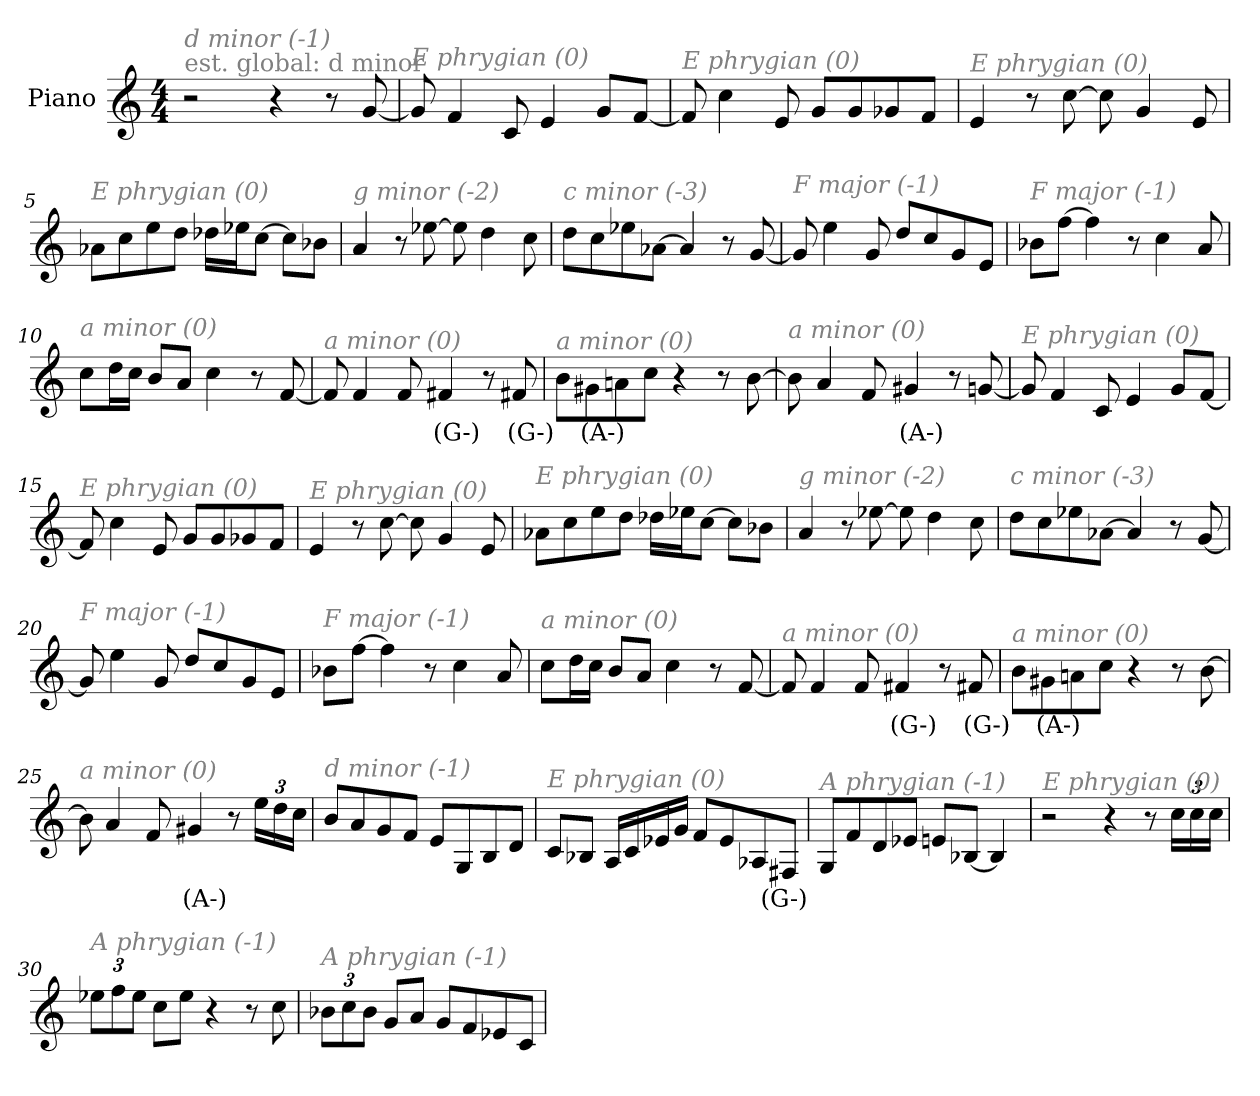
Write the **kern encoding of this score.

**kern	**text
*part1	*part1
*staff1	*staff1
*I"Piano	*
*I'Pno	*
*clefG2	*
*k[]	*
*M4/4	*
*MM200	*
=1	=1
!LO:TX:a:color=#808080:t=est. global&colon; d minor	!
!LO:TX:i:color=#808080:t=d minor (-1)	!
2r	.
4r	.
8r	.
[8g/	.
=2	=2
!LO:TX:i:color=#808080:t=E phrygian (0)	!
8g/]	.
4f/	.
8c/	.
4e/	.
8g/L	.
[8f/J	.
=3	=3
!LO:TX:i:color=#808080:t=E phrygian (0)	!
8f/]	.
4cc\	.
8e/	.
8g/L	.
8g/	.
8g-X/	.
8f/J	.
=4	=4
!LO:TX:i:color=#808080:t=E phrygian (0)	!
4e/	.
8r	.
[8cc\	.
8cc\]	.
4g/	.
8e/	.
!!LO:LB:g=z
=5	=5
!LO:TX:i:color=#808080:t=E phrygian (0)	!
8a-X\L	.
8cc\	.
8ee\	.
8dd\J	.
16dd-X\LL	.
16ee-X\J	.
[8cc\J	.
8cc\L]	.
8b-X\J	.
=6	=6
!LO:TX:i:color=#808080:t=g minor (-2)	!
4a/	.
8r	.
[8ee-X\	.
8ee-\]	.
4dd\	.
8cc\	.
=7	=7
!LO:TX:i:color=#808080:t=c minor (-3)	!
8dd\L	.
8cc\	.
8ee-X\	.
[8a-X\J	.
4a-/]	.
8r	.
[8g/	.
=8	=8
!LO:TX:i:color=#808080:t=F major (-1)	!
8g/]	.
4ee\	.
8g/	.
8dd/L	.
8cc/	.
8g/	.
8e/J	.
!!LO:LB:g=z
=9	=9
!LO:TX:i:color=#808080:t=F major (-1)	!
8b-X\L	.
[8ff\J	.
4ff\]	.
8r	.
4cc\	.
8a/	.
=10	=10
!LO:TX:i:color=#808080:t=a minor (0)	!
8cc\L	.
16dd\L	.
16cc\JJ	.
8b/L	.
8a/J	.
4cc\	.
8r	.
[8f/	.
=11	=11
!LO:TX:i:color=#808080:t=a minor (0)	!
8f/]	.
4f/	.
8f/	.
4f#Xi/	(G-)
8r	.
8f#Xi/	(G-)
=12	=12
!LO:TX:i:color=#808080:t=a minor (0)	!
8b\L	.
8g#Xi\	(A-)
8an\	.
8cc\J	.
4r	.
8r	.
[8b\	.
!!LO:LB:g=z
=13	=13
!LO:TX:i:color=#808080:t=a minor (0)	!
8b\]	.
4a/	.
8f/	.
4g#Xi/	(A-)
8r	.
[8g/	.
=14	=14
!LO:TX:i:color=#808080:t=E phrygian (0)	!
8g/]	.
4f/	.
8c/	.
4e/	.
8g/L	.
[8f/J	.
=15	=15
!LO:TX:i:color=#808080:t=E phrygian (0)	!
8f/]	.
4cc\	.
8e/	.
8g/L	.
8g/	.
8g-X/	.
8f/J	.
=16	=16
!LO:TX:i:color=#808080:t=E phrygian (0)	!
4e/	.
8r	.
[8cc\	.
8cc\]	.
4g/	.
8e/	.
!!LO:LB:g=z
=17	=17
!LO:TX:i:color=#808080:t=E phrygian (0)	!
8a-X\L	.
8cc\	.
8ee\	.
8dd\J	.
16dd-X\LL	.
16ee-X\J	.
[8cc\J	.
8cc\L]	.
8b-X\J	.
=18	=18
!LO:TX:i:color=#808080:t=g minor (-2)	!
4a/	.
8r	.
[8ee-X\	.
8ee-\]	.
4dd\	.
8cc\	.
=19	=19
!LO:TX:i:color=#808080:t=c minor (-3)	!
8dd\L	.
8cc\	.
8ee-X\	.
[8a-X\J	.
4a-/]	.
8r	.
[8g/	.
=20	=20
!LO:TX:i:color=#808080:t=F major (-1)	!
8g/]	.
4ee\	.
8g/	.
8dd/L	.
8cc/	.
8g/	.
8e/J	.
!!LO:LB:g=z
=21	=21
!LO:TX:i:color=#808080:t=F major (-1)	!
8b-X\L	.
[8ff\J	.
4ff\]	.
8r	.
4cc\	.
8a/	.
=22	=22
!LO:TX:i:color=#808080:t=a minor (0)	!
8cc\L	.
16dd\L	.
16cc\JJ	.
8b/L	.
8a/J	.
4cc\	.
8r	.
[8f/	.
=23	=23
!LO:TX:i:color=#808080:t=a minor (0)	!
8f/]	.
4f/	.
8f/	.
4f#Xi/	(G-)
8r	.
8f#Xi/	(G-)
=24	=24
!LO:TX:i:color=#808080:t=a minor (0)	!
8b\L	.
8g#Xi\	(A-)
8an\	.
8cc\J	.
4r	.
8r	.
[8b\	.
!!LO:LB:g=z
=25	=25
!LO:TX:i:color=#808080:t=a minor (0)	!
8b\]	.
4a/	.
8f/	.
4g#Xi/	(A-)
8r	.
*Xbrackettup	*
24ee\LL	.
24dd\	.
24cc\JJ	.
=26	=26
!LO:TX:i:color=#808080:t=d minor (-1)	!
8b/L	.
8a/	.
8g/	.
8f/J	.
8e/L	.
8G/	.
8B/	.
8d/J	.
=27	=27
!LO:TX:i:color=#808080:t=E phrygian (0)	!
8c/L	.
8B-X/J	.
16A/LL	.
16c/	.
16e-X/	.
16g/JJ	.
8f/L	.
8e-/	.
8A-X/	.
8F#Xi/J	(G-)
=28	=28
!LO:TX:i:color=#808080:t=A phrygian (-1)	!
8G/L	.
8f/	.
8d/	.
8e-X/J	.
8en/L	.
[8B-X/J	.
4B-/]	.
!!LO:LB:g=z
=29	=29
!LO:TX:i:color=#808080:t=E phrygian (0)	!
2r	.
4r	.
8r	.
24cc\LL	.
24cc\	.
24cc\JJ	.
=30	=30
!LO:TX:i:color=#808080:t=A phrygian (-1)	!
12ee-X\L	.
12ff\	.
12ee-\J	.
8cc\L	.
8ee-\J	.
4r	.
8r	.
8cc\	.
=31	=31
!LO:TX:i:color=#808080:t=A phrygian (-1)	!
12b-X\L	.
12cc\	.
12b-\J	.
8g/L	.
8a/J	.
8g/L	.
8f/	.
8e-X/	.
8c/J	.
=	=
*-	*-
